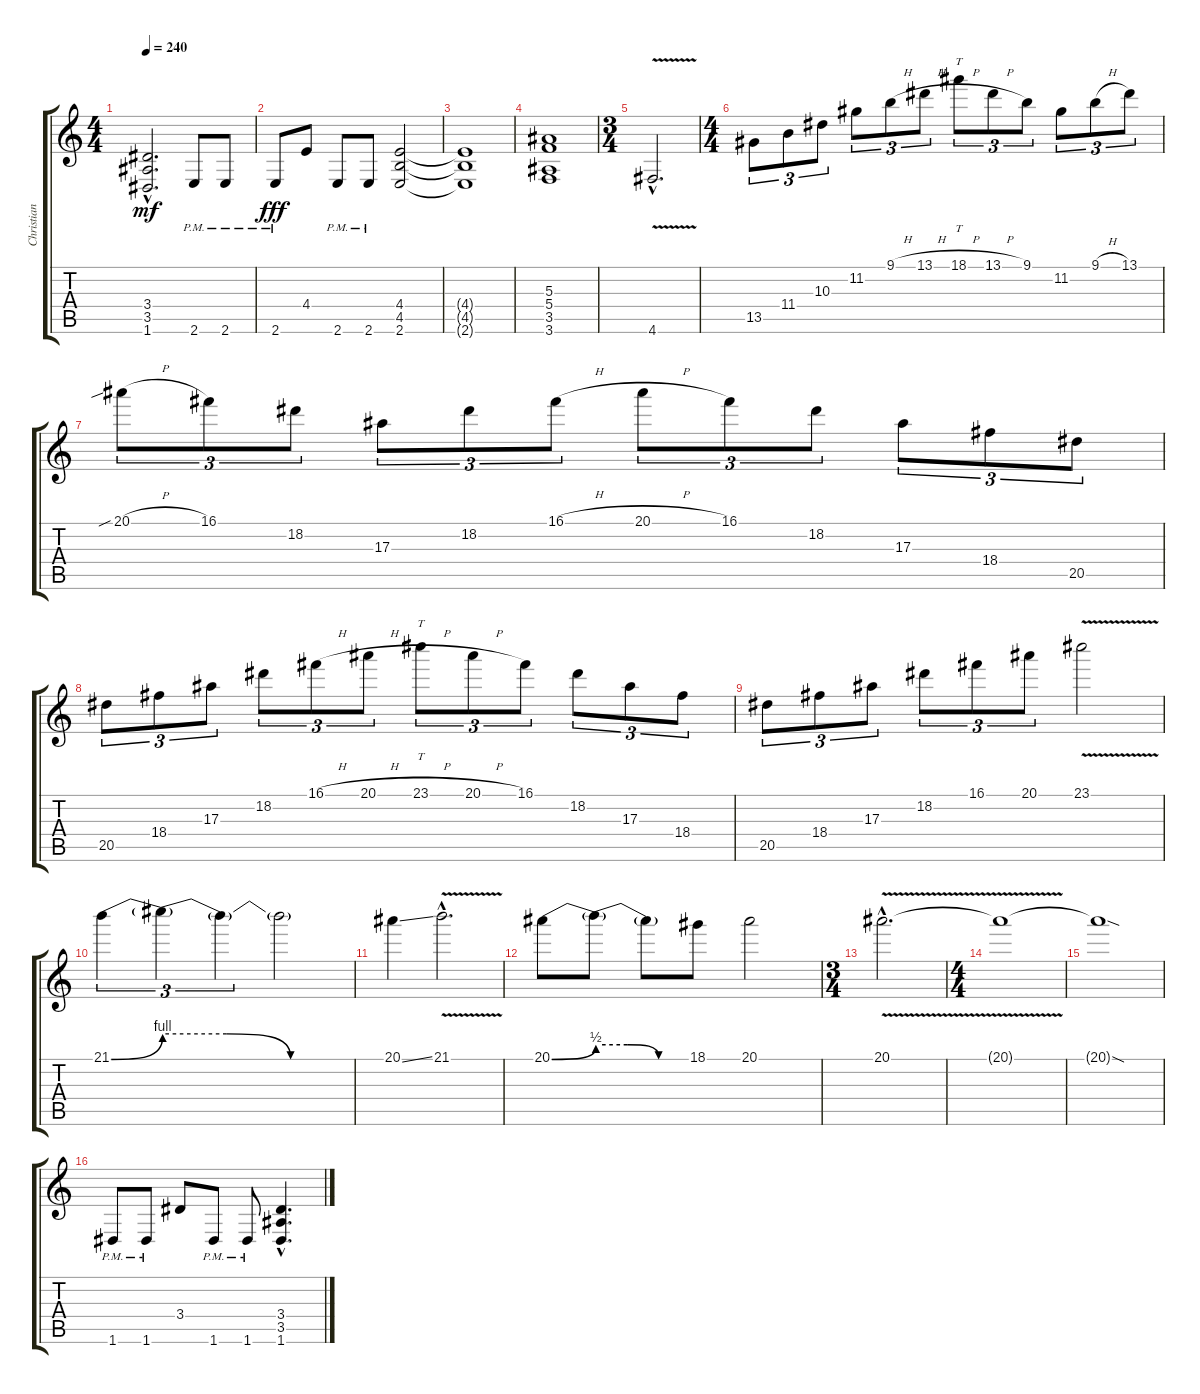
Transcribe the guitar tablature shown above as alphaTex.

\track ("Christian Muenzer" "Christian ") {instrument overdrivenguitar}
\staff {score tabs}
\tuning (D4 A3 F3 C3 G2 D2) {hide}
\ts (4 4)
\tempo 240
\clef g2
\ks c
(3.4{hac t} 3.5{hac t} 1.6{hac t}).2{d dy mf} 2.6{pm}.8 2.6{pm}.8 |
2.6{pm}.8{dy fff} 4.4.8 2.6{pm}.8 2.6{pm}.8 (4.4 4.5 2.6).2 |
(4.4{t} 4.5{t} 2.6{t}).1 |
(5.3 5.4 3.5 3.6).1 |
\ts (3 4)
4.6{v hac}.2{d} |
\ts (4 4)
13.5.8{tu (3 2)} 11.4.8{tu (3 2)} 10.3.8{tu (3 2)} 11.2.8{tu (3 2)} 9.1{h}.8{tu (3 2)} 13.1{h}.8{tu (3 2)} 18.1{h}.8{tt tu (3 2)} 13.1{h}.8{tu (3 2)} 9.1.8{tu (3 2)} 11.2.8{tu (3 2)} 9.1{h}.8{tu (3 2)} 13.1.8{tu (3 2)} |
20.1{sib h}.8{tu (3 2)} 16.1.8{tu (3 2)} 18.2.8{tu (3 2)} 17.3.8{tu (3 2)} 18.2.8{tu (3 2)} 16.1{h}.8{tu (3 2)} 20.1{h}.8{tu (3 2)} 16.1.8{tu (3 2)} 18.2.8{tu (3 2)} 17.3.8{tu (3 2)} 18.4.8{tu (3 2)} 20.5.8{tu (3 2)} |
20.5.8{tu (3 2)} 18.4.8{tu (3 2)} 17.3.8{tu (3 2)} 18.2.8{tu (3 2)} 16.1{h}.8{tu (3 2)} 20.1{h}.8{tu (3 2)} 23.1{h}.8{tt tu (3 2)} 20.1{h}.8{tu (3 2)} 16.1.8{tu (3 2)} 18.2.8{tu (3 2)} 17.3.8{tu (3 2)} 18.4.8{tu (3 2)} |
20.5.8{tu (3 2)} 18.4.8{tu (3 2)} 17.3.8{tu (3 2)} 18.2.8{tu (3 2)} 16.1.8{tu (3 2)} 20.1.8{tu (3 2)} 23.1{v}.2 |
21.1{be (bend 0 0 60 4)}.4{tu (3 2)} 21.1{be (custom 0 4 20 4 40 0 60 0) t}.4{tu (3 2)} 21.1{t}.4{tu (3 2)} 21.1{t}.2 |
20.1{ss}.4 21.1{v hac}.2{d} |
20.1{be (bend 0 0 60 2)}.8 20.1{be (custom 0 2 20 2 40 0 60 0) t}.8 20.1{t}.8 18.1.8 20.1.2 |
\ts (3 4)
20.1{v hac}.2{d} |
\ts (4 4)
20.1{t}.1 |
20.1{sod t}.1 |
1.6{pm}.8 1.6{pm}.8 3.4.8 1.6{pm}.8 1.6{pm}.8 (3.4{hac} 3.5{hac} 1.6{hac}).4{d}
